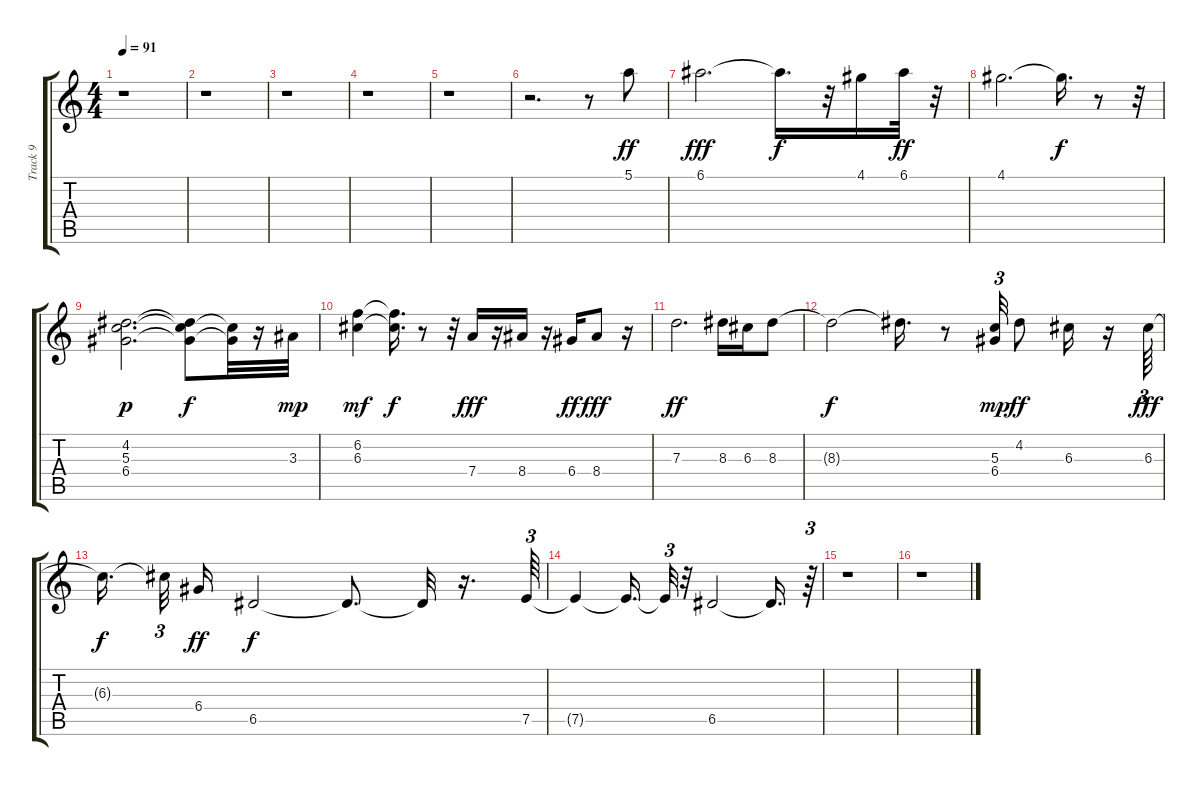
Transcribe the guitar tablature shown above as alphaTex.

\track ("Track 9" "Track 9") {instrument overdrivenguitar}
\staff {score tabs}
\tuning (E4 B3 G3 D3 A2 E2) {hide}
\ts (4 4)
\tempo 91
\clef g2
\ks c
r.1{dy f} |
r.1 |
r.1 |
r.1 |
r.1 |
r.2{d} r.8 5.1.8{dy ff} |
6.1.2{d dy fff} 6.1{t}.16{d dy f} r.32 4.1.16 6.1.32{dy ff} r.32 |
4.1.2{d} 4.1{t}.16{d dy f} r.8 r.32 |
(4.2 5.3 6.4).2{d dy p} (4.2{t} 5.3{t} 6.4{t}).8{dy f} (5.3{t} 6.4{t}).32 r.16 3.3.32{dy mp} |
(6.2 6.3).4{dy mf} (6.2{t} 6.3{t}).16{d dy f} r.8 r.32 7.4.16{dy fff} r.16 8.4.16 r.16 6.4.16{dy ff} 8.4.8{dy fff} r.16 |
7.3.2{d dy ff} 8.3.16 6.3.16 8.3.8 |
8.3{t}.2{dy f} 8.3{t}.16{d} r.8 (5.3 6.4).32{tu (3 2) dy mp} 4.2.8{dy ff} 6.3.16 r.16 6.3.64{tu (3 2) dy fff} |
6.3{t}.16{d dy f} 6.3{t}.32{tu (3 2)} 6.4.16{dy ff} 6.5.2{dy f} 6.5{t}.8{d} 6.5{t}.32 r.16{d} 7.5.64{tu (3 2)} |
7.5{t}.4 7.5{t}.16{d} 7.5{t}.32{tu (3 2)} r.32 6.5.2 6.5{t}.16{d} r.64{tu (3 2)} |
r.1 |
r.1
